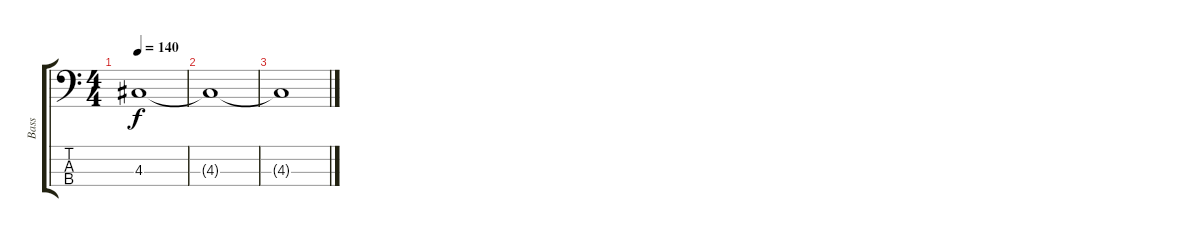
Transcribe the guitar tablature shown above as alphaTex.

\track ("Bass" "Bass") {instrument electricbasspick}
\staff {score tabs}
\tuning (G2 D2 A1 E1) {hide}
\ts (4 4)
\tempo 140
\clef f4
\ks c
4.3.1{dy f} |
4.3{t}.1 |
4.3{t}.1
